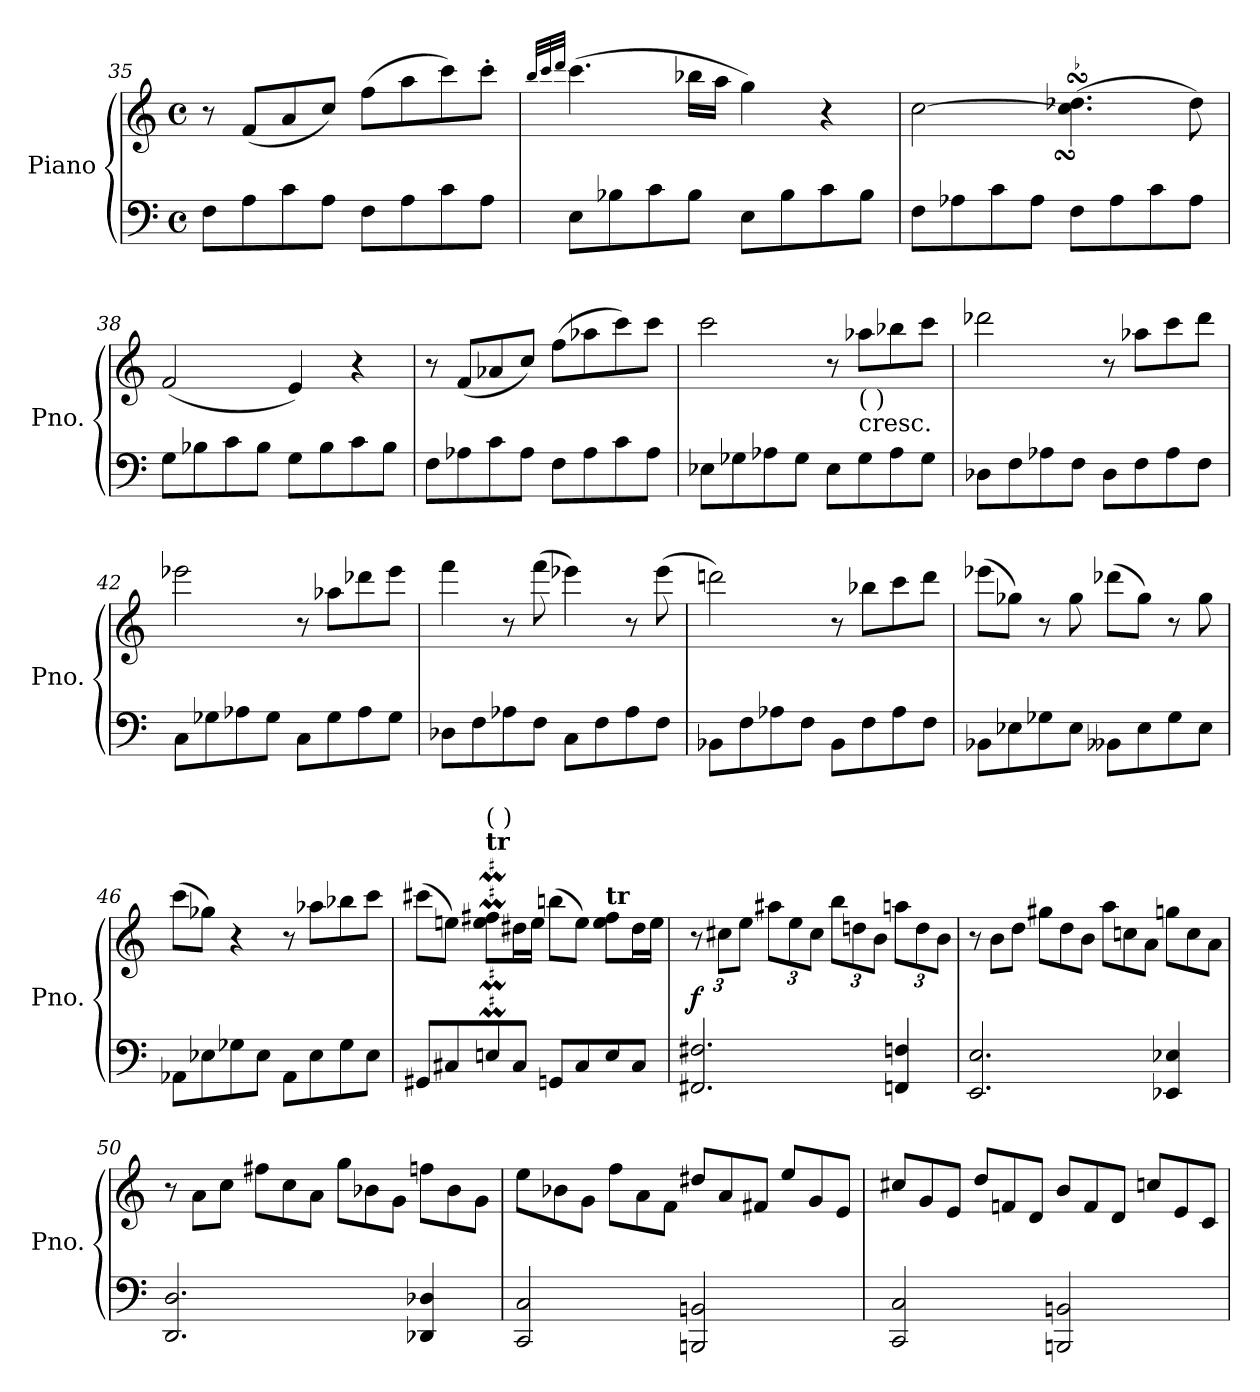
**kern	**kern	**dynam
*part1	*part1	*part1
*staff2	*staff1	*staff1/2
*I"Piano	*	*
*I'Pno.	*	*
*clefF4	*clefG2	*
*k[]	*k[]	*
*M4/4	*M4/4	*
*met(c)	*met(c)	*
=35	=35	=35
*^	*	*
1ryy	8F\L	8r	.
.	8A\	(<8f/L	.
.	8c\	8a/	.
.	8A<\J	8cc/J)	.
.	8F<\L	(>8ff\L	.
.	8A\	8aa\	.
.	8c\	8ccc\)	.
.	8A\J	8ccc'\J	.
=36	=36	=36	=36
.	.	32qbb/LLL	.
.	.	32qccc/	.
.	.	32qddd/JJJ	.
1ryy	8E\L	(>4.ccc\	.
.	8B-X\	.	.
.	8c\	.	.
.	8B-\J	16bb-X\LL	.
.	.	16aa\JJ	.
.	8E\L	4gg\)	.
.	8B-\	.	.
.	8c\	4r	.
.	8B-\J	.	.
=37	=37	=37	=37
1ryy	8F<\L	[2cc\	.
.	8A-X\	.	.
.	8c\	.	.
.	8A-\J	.	.
.	8F\L	(>4.cc\]sSSs 4.dd-X\sSSs	.
.	8A-\	.	.
.	8c\	.	.
.	8A-\J	8dd-\)	.
=38	=38	=38	=38
1ryy	8G\L	(<2f/	.
.	8B-X\	.	.
.	8c\	.	.
.	8B-\J	.	.
.	8G\L	4e/)	.
.	8B-\	.	.
.	8c\	4r	.
.	8B-\J	.	.
=39	=39	=39	=39
1ryy	8F\L	8r	.
.	8A-X\	(<8f/L	.
.	8c\	8a-X/	.
.	8A-\J	8cc/J)	.
.	8F\L	(>8ff\L	.
.	8A-\	8aa-X\	.
.	8c\	8ccc\)	.
.	8A-<\J	8ccc\J	.
=40	=40	=40	=40
1ryy	8E-X<\L	2ccc\	.
.	8G-X<\	.	.
.	8A-X<\	.	.
.	8G-<\J	.	.
.	8E-<\L	8r	.
!	!	!LO:TX:b:t=(        )	!
!	!	!LO:TX:b:t=cresc.	!
.	8G-\	8aa-X\L	.
.	8A-\	8bb-X\	.
.	8G-\J	8ccc\J	.
=41	=41	=41	=41
1ryy	8D-X\L	2ddd-X\	.
.	8F\	.	.
.	8A-X\	.	.
.	8F\J	.	.
.	8D-\L	8r	.
.	8F\	8aa-X\L	.
.	8A-\	8ccc\	.
.	8F\J	8ddd-\J	.
=42	=42	=42	=42
1ryy	8C\L	2eee-X\	.
.	8G-X\	.	.
.	8A-X\	.	.
.	8G-\J	.	.
.	8C\L	8r	.
.	8G-\	8aa-X\L	.
.	8A-\	8ddd-X\	.
.	8G-\J	8eee-\J	.
=43	=43	=43	=43
1ryy	8D-X<\L	4fff\	.
.	8F\	.	.
.	8A-X\	8r	.
.	8F\J	(>8fff\	.
.	8C\L	4eee-X\)	.
.	8F\	.	.
.	8A-\	8r	.
.	8F\J	(>8eee-\	.
=44	=44	=44	=44
1ryy	8BB-X\L	2dddn\)	.
.	8F\	.	.
.	8A-X\	.	.
.	8F\J	.	.
.	8BB-\L	8r	.
.	8F\	8bb-X\L	.
.	8A-\	8ccc\	.
.	8F\J	8ddd\J	.
=45	=45	=45	=45
1ryy	8BB-X<\L	(>8eee-X\L	.
.	8E-X<\	8gg-X\J)	.
.	8G-X\	8r	.
.	8E-<\J	8gg-\	.
.	8BB--X\L	(>8ddd-X\L	.
.	8E-\	8gg-\J)	.
.	8G-\	8r	.
.	8E-\J	8gg-\	.
=46	=46	=46	=46
1ryy	8AA-X\L	(>8ccc\L	.
.	8E-X\	8gg-X\J)	.
.	8G-X\	4r	.
.	8E-\J	.	.
.	8AA-\L	8r	.
.	8E-\	8aa-X\L	.
.	8G-\	8bb-X\	.
.	8E-\J	8ccc\J	.
=47	=47	=47	=47
1ryy	8GG#X/L	(>8ccc#X\L	.
.	8C#X/	8een\J)	.
!	!	!LO:TX:a:B:t=tr	!
!	!	!LO:TX:a:t=(   )	!
.	8En/	8ee\M 8ff#X\ML	.
.	8C#/J	16dd#X\L	.
.	.	16ee\JJ	.
.	8GGn/L	(>8bbn\L	.
.	8C#/	8ee\J)	.
!	!	!LO:TX:a:B:t=tr	!
.	8E/	8ee\ 8ff#\L	.
.	8C#/J	16dd#\L	.
.	.	16ee\JJ	.
=48	=48	=48	=48
*	*	*Xbrackettup	*
!	!	!	!LO:DY:a=2
1ryy	2.FF#X/ 2.F#X/	12r	f
.	.	12cc#X\L	.
.	.	12ee\J	.
.	.	12aa#X\L	.
.	.	12ee\	.
.	.	12cc#\J	.
.	.	12bb\L	.
.	.	12ddn\	.
.	.	12b\J	.
.	4FFn/ 4Fn/	12aan\L	.
.	.	12dd\	.
.	.	12b\J	.
=49	=49	=49	=49
*	*	*Xtuplet	*
1ryy	2.EE/ 2.E/	12r	.
.	.	12b\L	.
.	.	12dd\J	.
.	.	12gg#X\L	.
.	.	12dd\	.
.	.	12b\J	.
.	.	12aa\L	.
.	.	12ccn\	.
.	.	12a\J	.
.	4EE-X/ 4E-X/	12ggn\L	.
.	.	12cc\	.
.	.	12a\J	.
=50	=50	=50	=50
1ryy	2.DD/ 2.D/	12r	.
.	.	12a\L	.
.	.	12cc\J	.
.	.	12ff#X\L	.
.	.	12cc\	.
.	.	12a\J	.
.	.	12gg\L	.
.	.	12b-X\	.
.	.	12g\J	.
.	4DD-X/< 4D-X/<	12ffn\L	.
.	.	12b-\	.
.	.	12g\J	.
=51	=51	=51	=51
1ryy	2CC/ 2C/	12ee\L	.
.	.	12b-X\	.
.	.	12g\J	.
.	.	12ff\L	.
.	.	12a\	.
.	.	12f\J	.
.	2BBBn/ 2BBn/	12dd#X/L	.
.	.	12a/	.
.	.	12f#X/J	.
.	.	12ee/L	.
.	.	12g/	.
.	.	12e/J	.
=52	=52	=52	=52
1ryy	2CC/ 2C/	12cc#X/L	.
.	.	12g/	.
.	.	12e/J	.
.	.	12dd/L	.
.	.	12fn/	.
.	.	12d/J	.
.	2BBBn/ 2BBn/	12b/L	.
.	.	12f/	.
.	.	12d/J	.
.	.	12ccn/L	.
.	.	12e/	.
.	.	12c/J	.
*v	*v	*	*
=	=	=
*-	*-	*-
